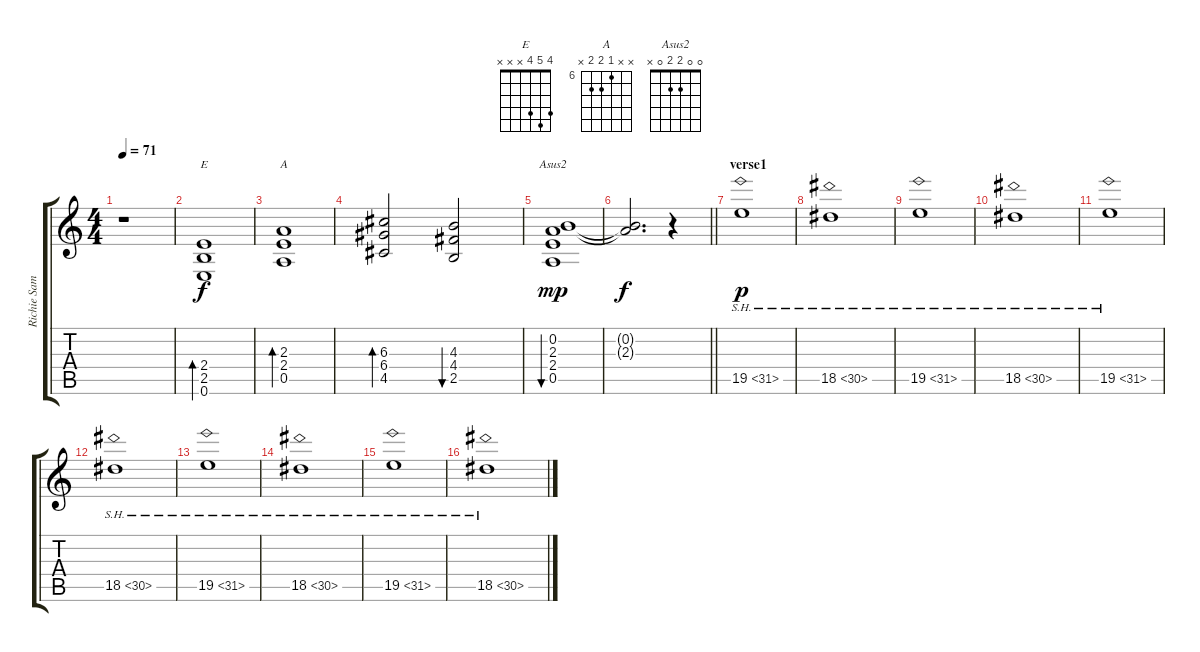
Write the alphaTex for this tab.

\track ("Richie Sambora" "Richie Sam") {instrument distortionguitar}
\staff {score tabs}
\tuning (E4 B3 G3 D3 A2 E2) {hide}
\chord ("E" 4 5 4 x x x)
\chord ("A" x x 6 7 7 x) {firstfret 6}
\chord ("Asus2" 0 0 2 2 0 x)
\ts (4 4)
\tempo 71
\clef g2
\ks c
r.1{dy f instrument distortionguitar} |
(2.4 2.5 0.6).1{bd 60 ch "E"} |
(2.3 2.4 0.5).1{bd 60 ch "A"} |
(6.3 6.4 4.5).2{bd 60} (4.3 4.4 2.5).2{bu 60} |
(0.2 2.3 2.4 0.5).1{bu 120 ch "Asus2" dy mp} |
\barLineRight lightlight
(0.2{t} 2.3{t}).2{d dy f} r.4 |
\section ("" "verse1")
19.5{sh 12}.1{dy p instrument recorder} |
18.5{sh 12}.1 |
19.5{sh 12}.1 |
18.5{sh 12}.1 |
19.5{sh 12}.1 |
18.5{sh 12}.1 |
19.5{sh 12}.1 |
18.5{sh 12}.1 |
19.5{sh 12}.1 |
18.5{sh 12}.1
